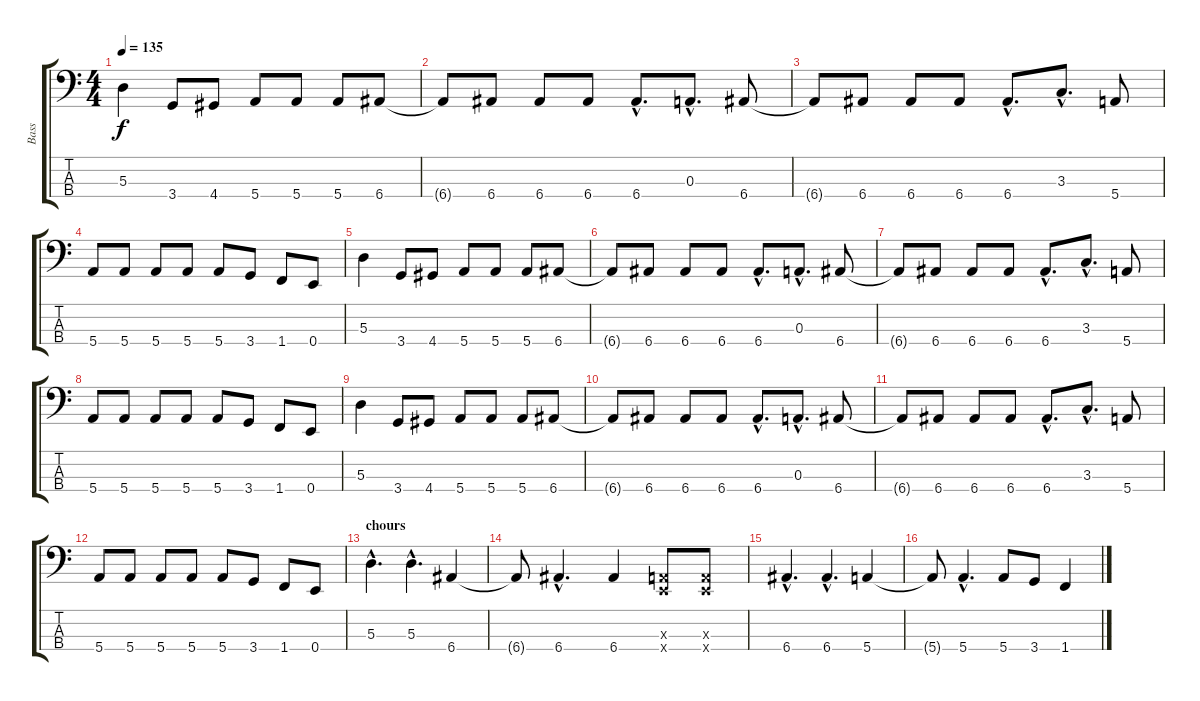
\track ("Bass" "Bass") {instrument electricbasspick}
\staff {score tabs}
\tuning (G2 D2 A1 E1) {hide}
\ts (4 4)
\tempo 135
\clef f4
\ks c
5.3.4{dy f} 3.4.8 4.4.8 5.4.8 5.4.8 5.4.8 6.4.8 |
6.4{t}.8 6.4.8 6.4.8 6.4.8 6.4{hac}.8{d} 0.3{hac}.8{d} 6.4.8 |
6.4{t}.8 6.4.8 6.4.8 6.4.8 6.4{hac}.8{d} 3.3{hac}.8{d} 5.4.8 |
5.4.8 5.4.8 5.4.8 5.4.8 5.4.8 3.4.8 1.4.8 0.4.8 |
5.3.4 3.4.8 4.4.8 5.4.8 5.4.8 5.4.8 6.4.8 |
6.4{t}.8 6.4.8 6.4.8 6.4.8 6.4{hac}.8{d} 0.3{hac}.8{d} 6.4.8 |
6.4{t}.8 6.4.8 6.4.8 6.4.8 6.4{hac}.8{d} 3.3{hac}.8{d} 5.4.8 |
5.4.8 5.4.8 5.4.8 5.4.8 5.4.8 3.4.8 1.4.8 0.4.8 |
5.3.4 3.4.8 4.4.8 5.4.8 5.4.8 5.4.8 6.4.8 |
6.4{t}.8 6.4.8 6.4.8 6.4.8 6.4{hac}.8{d} 0.3{hac}.8{d} 6.4.8 |
6.4{t}.8 6.4.8 6.4.8 6.4.8 6.4{hac}.8{d} 3.3{hac}.8{d} 5.4.8 |
5.4.8 5.4.8 5.4.8 5.4.8 5.4.8 3.4.8 1.4.8 0.4.8 |
\section ("" "chours")
5.3{hac}.4{d} 5.3{hac}.4{d} 6.4.4 |
6.4{t}.8 6.4{hac}.4{d} 6.4.4 (0.3{x} 0.4{x}).8 (0.3{x} 0.4{x}).8 |
6.4{hac}.4{d} 6.4{hac}.4{d} 5.4.4 |
5.4{t}.8 5.4{hac}.4{d} 5.4.8 3.4.8 1.4.4
